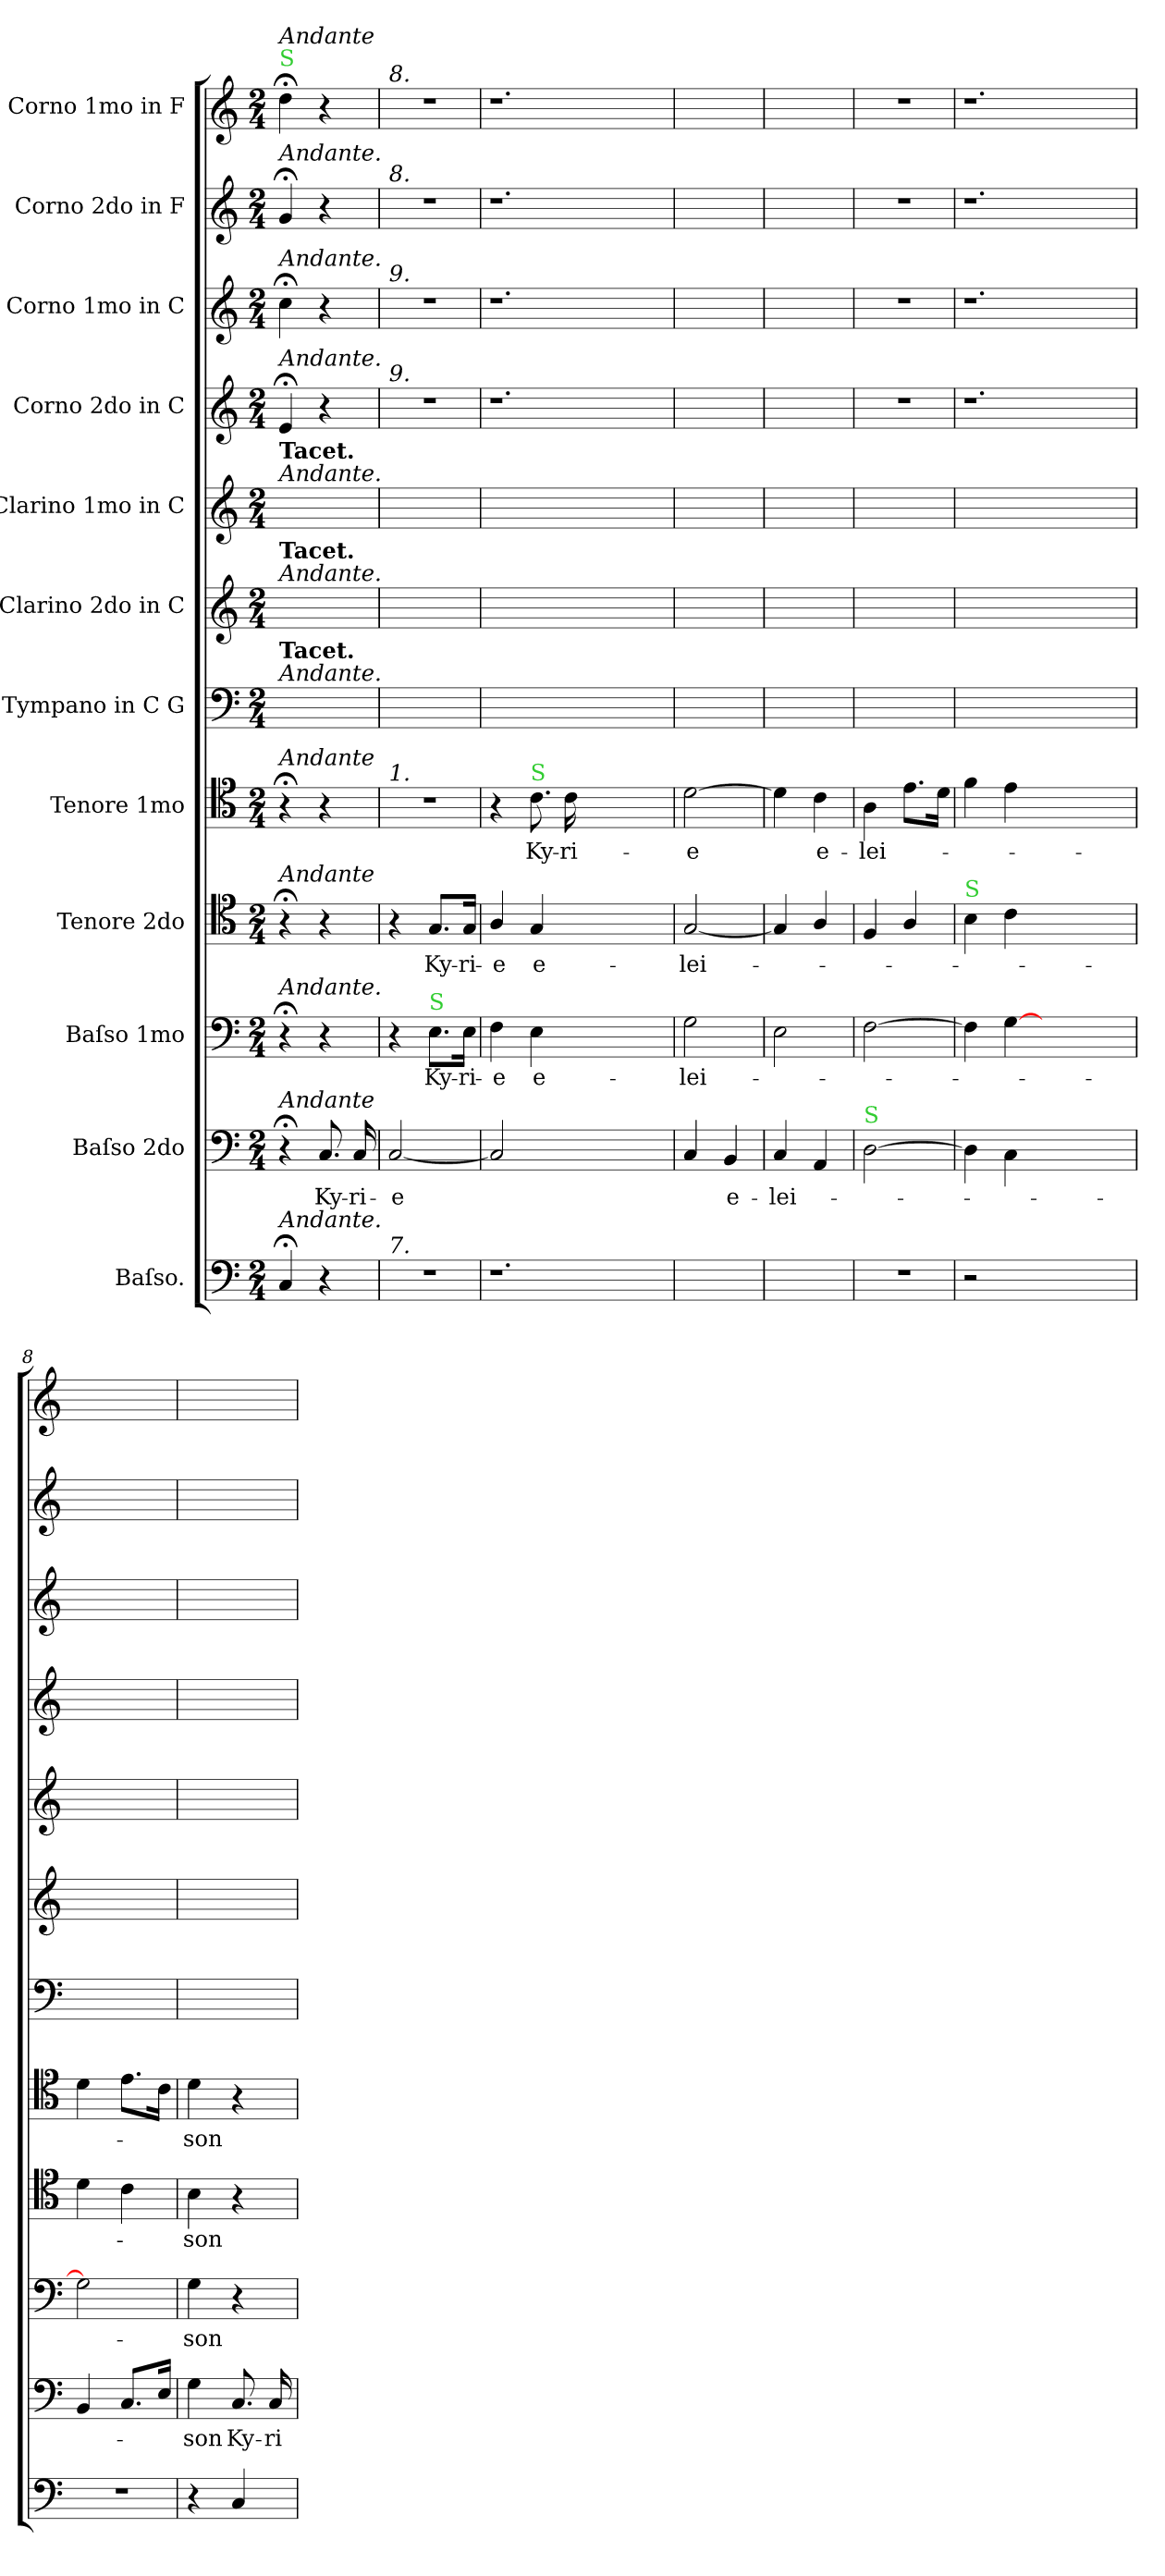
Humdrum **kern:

**kern	**kern	**text	**kern	**text	**kern	**text	**kern	**text	**kern	**kern	**kern	**kern	**kern	**kern	**kern
*part12	*part11	*part11	*part10	*part10	*part9	*part9	*part8	*part8	*part7	*part6	*part5	*part4	*part3	*part2	*part1
*staff12	*staff11	*staff11	*staff10	*staff10	*staff9	*staff9	*staff8	*staff8	*staff7	*staff6	*staff5	*staff4	*staff3	*staff2	*staff1
*I"Baſso.	*I"Baſso 2do	*	*I"Baſso 1mo	*	*I"Tenore 2do	*	*I"Tenore 1mo	*	*I"Tympano in C G	*I"Clarino 2do in C	*I"Clarino 1mo in C	*I"Corno 2do in C	*I"Corno 1mo in C	*I"Corno 2do in F	*I"Corno 1mo in F
*clefF4	*clefF4	*	*clefF4	*	*clefC4	*	*clefC4	*	*clefF4	*clefG2	*clefG2	*clefG2	*clefG2	*clefG2	*clefG2
*	*	*	*	*	*	*	*	*	*	*	*	*	*	*ITrd4c7	*ITrd4c7
*k[]	*k[]	*	*k[]	*	*k[]	*	*k[]	*	*k[]	*k[]	*k[]	*k[]	*k[]	*k[b-]	*k[b-]
*M2/4	*M2/4	*	*M2/4	*	*M2/4	*	*M2/4	*	*M2/4	*M2/4	*M2/4	*M2/4	*M2/4	*M2/4	*M2/4
=1	=1	=1	=1	=1	=1	=1	=1	=1	=1	=1	=1	=1	=1	=1	=1
!	!	!	!	!	!	!	!	!	!	!	!	!	!	!	!LO:TX:a:color=limegreen:t=S
!	!	!	!	!	!	!	!	!	!	!	!	!	!	!	!LO:TX:a:i:t=Andante
!	!	!	!	!	!	!	!	!	!	!	!	!	!	!LO:TX:a:i:t=Andante.	!
!	!	!	!	!	!	!	!	!	!	!	!	!	!LO:TX:a:i:t=Andante.	!	!
!	!	!	!	!	!	!	!	!	!	!	!	!LO:TX:a:i:t=Andante.	!	!	!
!	!	!	!	!	!	!	!	!	!	!	!LO:TX:a:i:t=Andante.	!	!	!	!
!	!	!	!	!	!	!	!	!	!	!	!LO:TX:a:B:t=Tacet.	!	!	!	!
!	!	!	!	!	!	!	!	!	!	!LO:TX:a:i:t=Andante.	!	!	!	!	!
!	!	!	!	!	!	!	!	!	!	!LO:TX:a:B:t=Tacet.	!	!	!	!	!
!	!	!	!	!	!	!	!	!	!LO:TX:a:i:t=Andante.	!	!	!	!	!	!
!	!	!	!	!	!	!	!	!	!LO:TX:a:B:t=Tacet.	!	!	!	!	!	!
!	!	!	!	!	!	!	!LO:TX:a:i:t=Andante	!	!	!	!	!	!	!	!
!	!	!	!	!	!LO:TX:a:i:t=Andante	!	!	!	!	!	!	!	!	!	!
!	!	!	!LO:TX:a:i:t=Andante.	!	!	!	!	!	!	!	!	!	!	!	!
!	!LO:TX:a:i:t=Andante	!	!	!	!	!	!	!	!	!	!	!	!	!	!
!LO:TX:a:i:t=Andante.	!	!	!	!	!	!	!	!	!	!	!	!	!	!	!
4C;</	4r;<	.	4r;<	.	4r;<	.	4r;<	.	2ryy	2ryy	2ryy	4e;</	4cc;<\	4c;</	4g;<\
4r	8.C/	Ky-	4r	.	4r	.	4r	.	.	.	.	4r	4r	4r	4r
.	16C/	-ri-	.	.	.	.	.	.	.	.	.	.	.	.	.
=2	=2	=2	=2	=2	=2	=2	=2	=2	=2	=2	=2	=2	=2	=2	=2
!	!	!	!	!	!	!	!	!	!	!	!	!	!	!	!LO:TX:a:i:t=8.
!	!	!	!	!	!	!	!	!	!	!	!	!	!	!LO:TX:a:i:t=8.	!
!	!	!	!	!	!	!	!	!	!	!	!	!	!LO:TX:a:i:t=9.	!	!
!	!	!	!	!	!	!	!	!	!	!	!	!LO:TX:a:i:t=9.	!	!	!
!	!	!	!	!	!	!	!LO:TX:a:i:t=1.	!	!	!	!	!	!	!	!
!LO:TX:a:i:t=7.	!	!	!	!	!	!	!	!	!	!	!	!	!	!	!
2r	[2C/	-e	4r	.	4r	.	2r	.	2ryy	2ryy	2ryy	2r	2r	2r	2r
!	!	!	!LO:TX:a:color=limegreen:t=S	!	!	!	!	!	!	!	!	!	!	!	!
.	.	.	8.E\L	Ky-	8.G/L	Ky-	.	.	.	.	.	.	.	.	.
.	.	.	16E\Jk	-ri-	16G/Jk	-ri-	.	.	.	.	.	.	.	.	.
=3	=3	=3	=3	=3	=3	=3	=3	=3	=3	=3	=3	=3	=3	=3	=3
1.r	2C/]	.	4F\	-e	4A/	-e	4r	.	2ryy	2ryy	2ryy	1.r	1.r	1.r	1.r
!	!	!	!	!	!	!	!LO:TX:a:color=limegreen:t=S	!	!	!	!	!	!	!	!
.	.	.	4E\	e-	4G/	e-	8.c\	Ky-	.	.	.	.	.	.	.
.	.	.	.	.	.	.	16c\	-ri-	.	.	.	.	.	.	.
.	1ryy	.	1ryy	.	1ryy	.	1ryy	.	1ryy	1ryy	1ryy	.	.	.	.
=4	=4	=4	=4	=4	=4	=4	=4	=4	=4	=4	=4	=4	=4	=4	=4
2ryy	4C/	.	2G\	-lei-	[2G/	-lei-	[2d\	-e	2ryy	2ryy	2ryy	2ryy	2ryy	2ryy	2ryy
.	4BB/	e-	.	.	.	.	.	.	.	.	.	.	.	.	.
=5	=5	=5	=5	=5	=5	=5	=5	=5	=5	=5	=5	=5	=5	=5	=5
2ryy	4C/	-lei-	2E\	.	4G/]	.	4d\]	.	2ryy	2ryy	2ryy	2ryy	2ryy	2ryy	2ryy
.	4AA/	.	.	.	4A/	.	4c\	e-	.	.	.	.	.	.	.
=6	=6	=6	=6	=6	=6	=6	=6	=6	=6	=6	=6	=6	=6	=6	=6
!	!LO:TX:a:color=limegreen:t=S	!	!	!	!	!	!	!	!	!	!	!	!	!	!
2r	[2D\	.	[2F\	.	4F/	.	4A\	-lei-	2ryy	2ryy	2ryy	2r	2r	2r	2r
.	.	.	.	.	4A/	.	8.e\L	.	.	.	.	.	.	.	.
.	.	.	.	.	.	.	16d\Jk	.	.	.	.	.	.	.	.
=7	=7	=7	=7	=7	=7	=7	=7	=7	=7	=7	=7	=7	=7	=7	=7
!	!	!	!	!	!LO:TX:a:color=limegreen:t=S	!	!	!	!	!	!	!	!	!	!
2r	4D\]	.	4F\]	.	4B\	.	4f\	.	2ryy	2ryy	2ryy	1.r	1.r	1.r	1.r
.	4C\	.	[4G\	.	4c\	.	4e\	.	.	.	.	.	.	.	.
1ryy	1ryy	.	1ryy	.	1ryy	.	1ryy	.	1ryy	1ryy	1ryy	.	.	.	.
=8	=8	=8	=8	=8	=8	=8	=8	=8	=8	=8	=8	=8	=8	=8	=8
2r	4BB/	.	2G\]	.	4d\	.	4d\	.	2ryy	2ryy	2ryy	2ryy	2ryy	2ryy	2ryy
.	8.C/L	.	.	.	4c\	.	8.e\L	.	.	.	.	.	.	.	.
.	16E/Jk	.	.	.	.	.	16c\Jk	.	.	.	.	.	.	.	.
=9	=9	=9	=9	=9	=9	=9	=9	=9	=9	=9	=9	=9	=9	=9	=9
4r	4G\	-son	4G\	-son	4B\	-son	4d\	-son	2ryy	2ryy	2ryy	2ryy	2ryy	2ryy	2ryy
4C/	8.C/	Ky-	4r	.	4r	.	4r	.	.	.	.	.	.	.	.
.	16C/	-ri-	.	.	.	.	.	.	.	.	.	.	.	.	.
=	=	=	=	=	=	=	=	=	=	=	=	=	=	=	=
*-	*-	*-	*-	*-	*-	*-	*-	*-	*-	*-	*-	*-	*-	*-	*-
